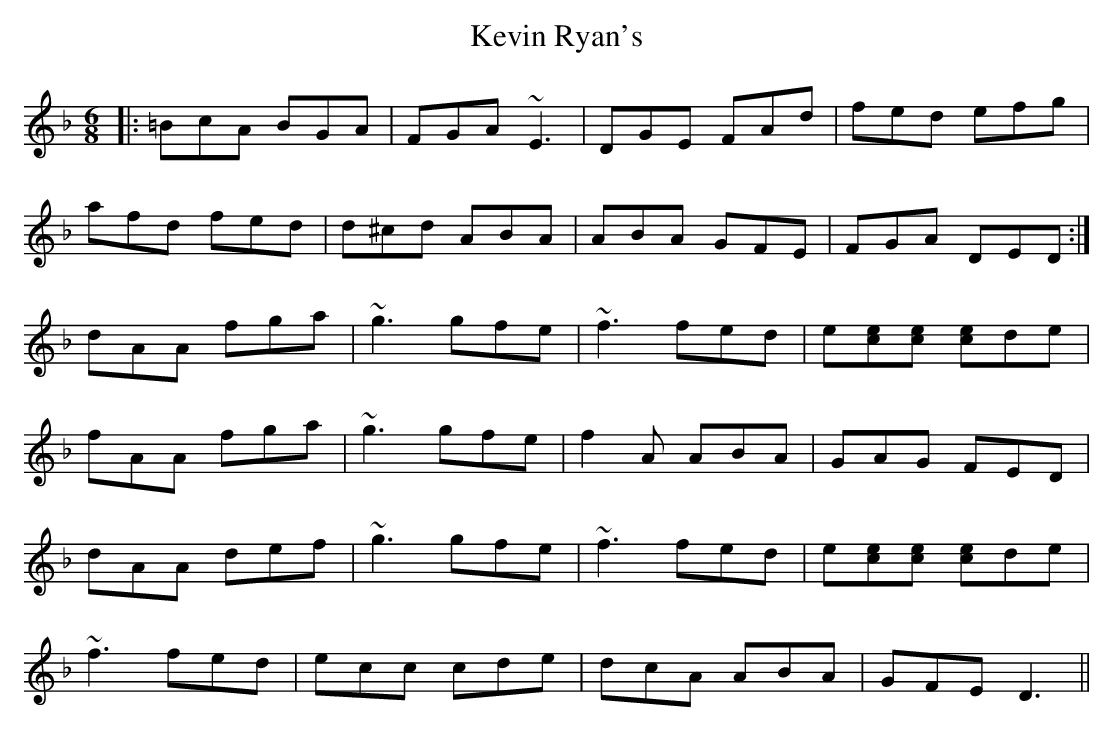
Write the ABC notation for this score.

X:1
T: Kevin Ryan's
M: 6/8
L: 1/8
K: Dmin
|:=BcA BGA|FGA ~E3|DGE FAd|fed efg|
afd fed|d^cd ABA|ABA GFE|FGA DED:|
dAA fga|~g3 gfe|~f3 fed|e[ce][ce] [ce]de|
fAA fga|~g3 gfe|f2A ABA|GAG FED|
dAA def|~g3 gfe|~f3 fed|e[ce][ce] [ce]de|
~f3 fed|ecc cde|dcA ABA|GFE D3||
